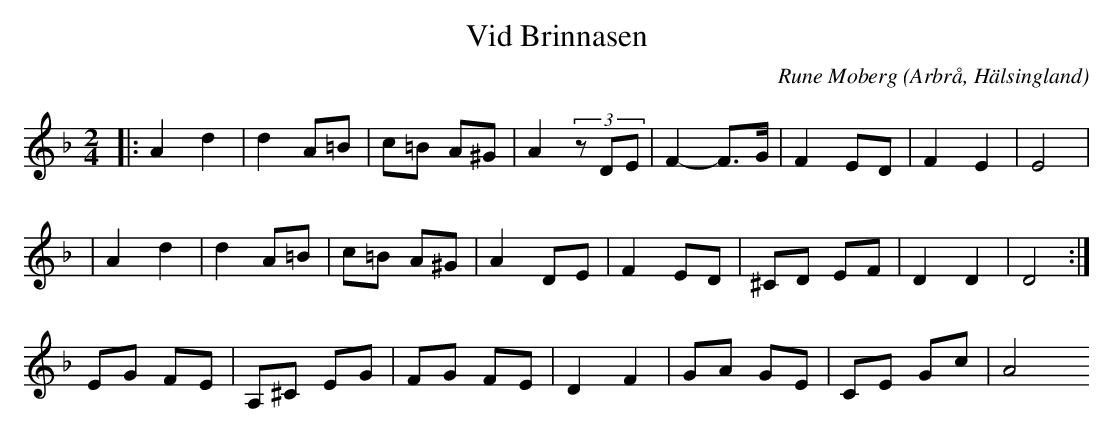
X:1
T:Vid Brinnasen
C: Rune Moberg
O:Arbrå, Hälsingland
M:2/4
L:1/8
K:Dm
|:A2 d2|d2 A=B|c=B A^G|A2 (3zDE| F2-F>G| F2 ED|F2 E2|E4|
| A2 d2|d2 A=B|c=B A^G|A2 DE|F2 ED|^CD EF|D2 D2|D4:|
EG FE|A,^C EG|FG FE|D2 F2|GA GE|CE Gc|A4
